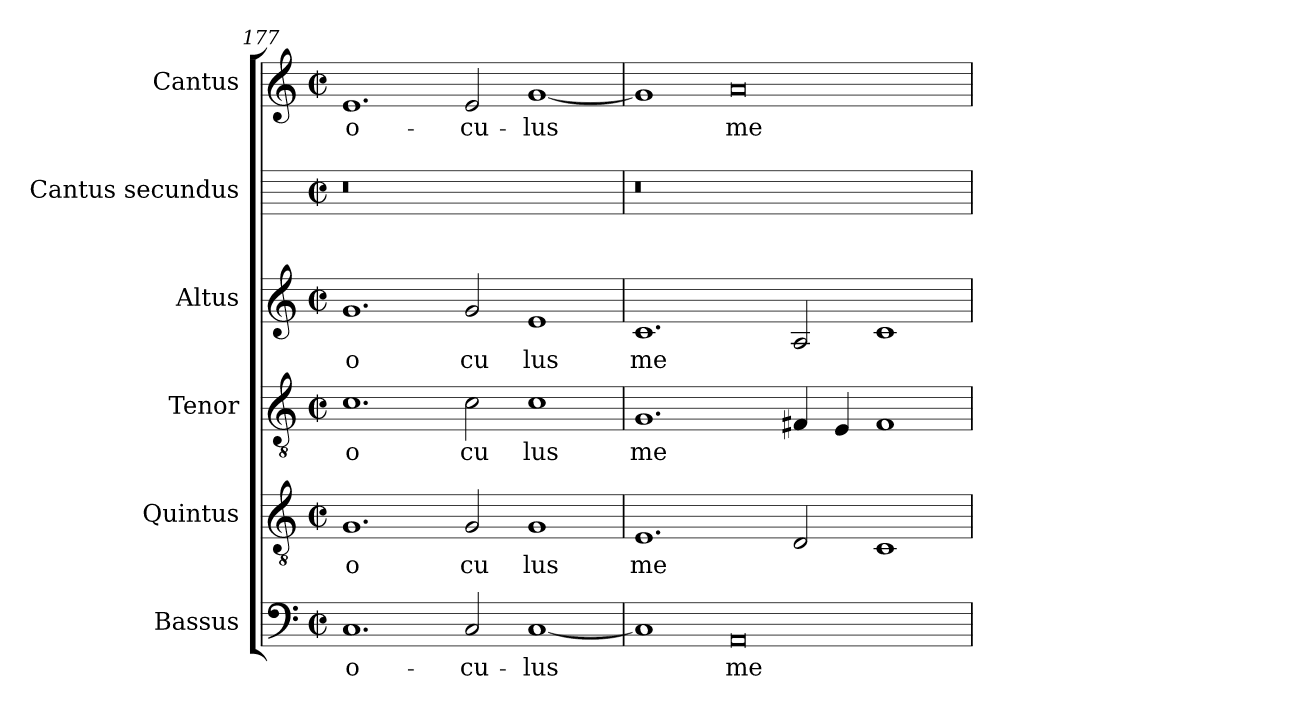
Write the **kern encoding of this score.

**kern	**text	**kern	**text	**kern	**text	**kern	**text	**kern	**kern	**text
*part6	*part6	*part5	*part5	*part4	*part4	*part3	*part3	*part2	*part1	*part1
*staff6	*staff6	*staff5	*staff5	*staff4	*staff4	*staff3	*staff3	*staff2	*staff1	*staff1
*I"Bassus	*	*I"Quintus	*	*I"Tenor	*	*I"Altus	*	*I"Cantus  secundus	*I"Cantus	*
*I'B	*	*I'Q	*	*I'T	*	*I'A	*	*	*I'C	*
*clefF4	*	*clefGv2	*	*clefGv2	*	*clefG2	*	*	*clefG2	*
*k[]	*	*k[]	*	*k[]	*	*k[]	*	*k[]	*k[]	*
*C:	*	*C:	*	*C:	*	*C:	*	*C:	*C:	*
*M2/2	*	*M2/2	*	*M2/2	*	*M2/2	*	*M2/2	*M2/2	*
*met(c|)	*	*met(c|)	*	*met(c|)	*	*met(c|)	*	*met(c|)	*met(c|)	*
=177	=177	=177	=177	=177	=177	=177	=177	=177	=177	=177
!	!LO:LY:b:cj	!	!LO:LY:b:cj	!	!LO:LY:b:cj	!	!LO:LY:b:cj	!	!	!LO:LY:b:cj
1.C	o-	1.G	o	1.c	o	1.g	o	0.r	1.e	o-
!	!LO:LY:b:cj	!	!LO:LY:b:cj	!	!LO:LY:b:cj	!	!LO:LY:b:cj	!	!	!LO:LY:b:cj
2C/	-cu-	2G/	cu	2c\	cu	2g/	cu	.	2e/	-cu-
!	!LO:LY:b:cj	!	!LO:LY:b:cj	!	!LO:LY:b:cj	!	!LO:LY:b:cj	!	!	!LO:LY:b:cj
[<1C	-lus	1G	lus	1c	lus	1e	lus	.	[<1g	-lus
=178	=178	=178	=178	=178	=178	=178	=178	=178	=178	=178
!	!LO:LY:b:cj	!	!LO:LY:b:cj	!	!LO:LY:b:cj	!	!LO:LY:b:cj	!	!	!LO:LY:b:cj
1C]	.	1.E	me	1.G	me	1.c	me	0.r	1g]	.
!	!LO:LY:b:cj	!	!	!	!	!	!	!	!	!LO:LY:b:cj
0AA	me-	.	.	.	.	.	.	.	0a	me-
!	!	!	!LO:LY:b:cj	!	!LO:LY:b:cj	!	!LO:LY:b:cj	!	!	!
.	.	2D/	.	4F#/	.	2A/	.	.	.	.
!	!	!	!	!	!LO:LY:b:cj	!	!	!	!	!
.	.	.	.	4E/	.	.	.	.	.	.
!	!	!	!LO:LY:b:cj	!	!LO:LY:b:cj	!	!LO:LY:b:cj	!	!	!
.	.	1C	.	1F#	.	1c	.	.	.	.
=	=	=	=	=	=	=	=	=	=	=
*-	*-	*-	*-	*-	*-	*-	*-	*-	*-	*-
